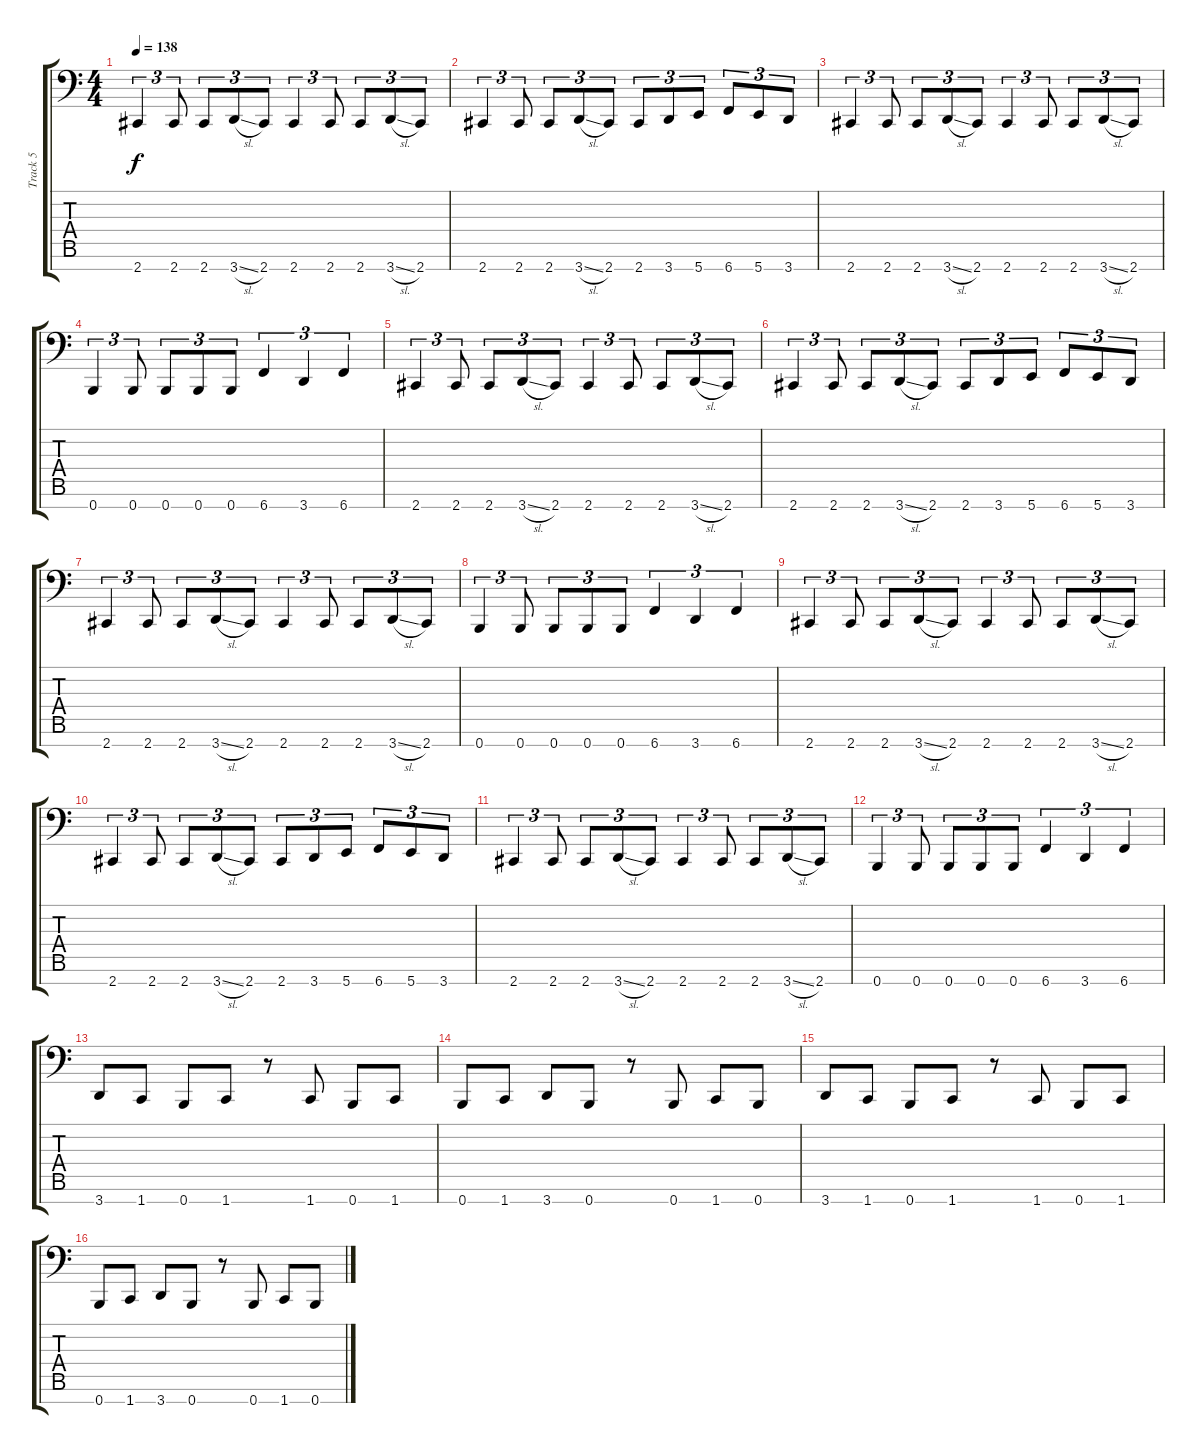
\track ("Track 5" "Track 5") {instrument electricbassfinger}
\staff {score tabs}
\tuning (E3 B2 G2 D2 A1 E1 B0) {hide}
\ts (4 4)
\tempo 138
\clef f4
\ks c
2.7.4{tu (3 2) dy f} 2.7.8{tu (3 2)} 2.7.8{tu (3 2)} 3.7{sl}.8{tu (3 2)} 2.7.8{tu (3 2)} 2.7.4{tu (3 2)} 2.7.8{tu (3 2)} 2.7.8{tu (3 2)} 3.7{sl}.8{tu (3 2)} 2.7.8{tu (3 2)} |
2.7.4{tu (3 2)} 2.7.8{tu (3 2)} 2.7.8{tu (3 2)} 3.7{sl}.8{tu (3 2)} 2.7.8{tu (3 2)} 2.7.8{tu (3 2)} 3.7.8{tu (3 2)} 5.7.8{tu (3 2)} 6.7.8{tu (3 2)} 5.7.8{tu (3 2)} 3.7.8{tu (3 2)} |
2.7.4{tu (3 2)} 2.7.8{tu (3 2)} 2.7.8{tu (3 2)} 3.7{sl}.8{tu (3 2)} 2.7.8{tu (3 2)} 2.7.4{tu (3 2)} 2.7.8{tu (3 2)} 2.7.8{tu (3 2)} 3.7{sl}.8{tu (3 2)} 2.7.8{tu (3 2)} |
0.7.4{tu (3 2)} 0.7.8{tu (3 2)} 0.7.8{tu (3 2)} 0.7.8{tu (3 2)} 0.7.8{tu (3 2)} 6.7.4{tu (3 2)} 3.7.4{tu (3 2)} 6.7.4{tu (3 2)} |
2.7.4{tu (3 2)} 2.7.8{tu (3 2)} 2.7.8{tu (3 2)} 3.7{sl}.8{tu (3 2)} 2.7.8{tu (3 2)} 2.7.4{tu (3 2)} 2.7.8{tu (3 2)} 2.7.8{tu (3 2)} 3.7{sl}.8{tu (3 2)} 2.7.8{tu (3 2)} |
2.7.4{tu (3 2)} 2.7.8{tu (3 2)} 2.7.8{tu (3 2)} 3.7{sl}.8{tu (3 2)} 2.7.8{tu (3 2)} 2.7.8{tu (3 2)} 3.7.8{tu (3 2)} 5.7.8{tu (3 2)} 6.7.8{tu (3 2)} 5.7.8{tu (3 2)} 3.7.8{tu (3 2)} |
2.7.4{tu (3 2)} 2.7.8{tu (3 2)} 2.7.8{tu (3 2)} 3.7{sl}.8{tu (3 2)} 2.7.8{tu (3 2)} 2.7.4{tu (3 2)} 2.7.8{tu (3 2)} 2.7.8{tu (3 2)} 3.7{sl}.8{tu (3 2)} 2.7.8{tu (3 2)} |
0.7.4{tu (3 2)} 0.7.8{tu (3 2)} 0.7.8{tu (3 2)} 0.7.8{tu (3 2)} 0.7.8{tu (3 2)} 6.7.4{tu (3 2)} 3.7.4{tu (3 2)} 6.7.4{tu (3 2)} |
2.7.4{tu (3 2)} 2.7.8{tu (3 2)} 2.7.8{tu (3 2)} 3.7{sl}.8{tu (3 2)} 2.7.8{tu (3 2)} 2.7.4{tu (3 2)} 2.7.8{tu (3 2)} 2.7.8{tu (3 2)} 3.7{sl}.8{tu (3 2)} 2.7.8{tu (3 2)} |
2.7.4{tu (3 2)} 2.7.8{tu (3 2)} 2.7.8{tu (3 2)} 3.7{sl}.8{tu (3 2)} 2.7.8{tu (3 2)} 2.7.8{tu (3 2)} 3.7.8{tu (3 2)} 5.7.8{tu (3 2)} 6.7.8{tu (3 2)} 5.7.8{tu (3 2)} 3.7.8{tu (3 2)} |
2.7.4{tu (3 2)} 2.7.8{tu (3 2)} 2.7.8{tu (3 2)} 3.7{sl}.8{tu (3 2)} 2.7.8{tu (3 2)} 2.7.4{tu (3 2)} 2.7.8{tu (3 2)} 2.7.8{tu (3 2)} 3.7{sl}.8{tu (3 2)} 2.7.8{tu (3 2)} |
0.7.4{tu (3 2)} 0.7.8{tu (3 2)} 0.7.8{tu (3 2)} 0.7.8{tu (3 2)} 0.7.8{tu (3 2)} 6.7.4{tu (3 2)} 3.7.4{tu (3 2)} 6.7.4{tu (3 2)} |
3.7.8 1.7.8 0.7.8 1.7.8 r.8 1.7.8 0.7.8 1.7.8 |
0.7.8 1.7.8 3.7.8 0.7.8 r.8 0.7.8 1.7.8 0.7.8 |
3.7.8 1.7.8 0.7.8 1.7.8 r.8 1.7.8 0.7.8 1.7.8 |
0.7.8 1.7.8 3.7.8 0.7.8 r.8 0.7.8 1.7.8 0.7.8
